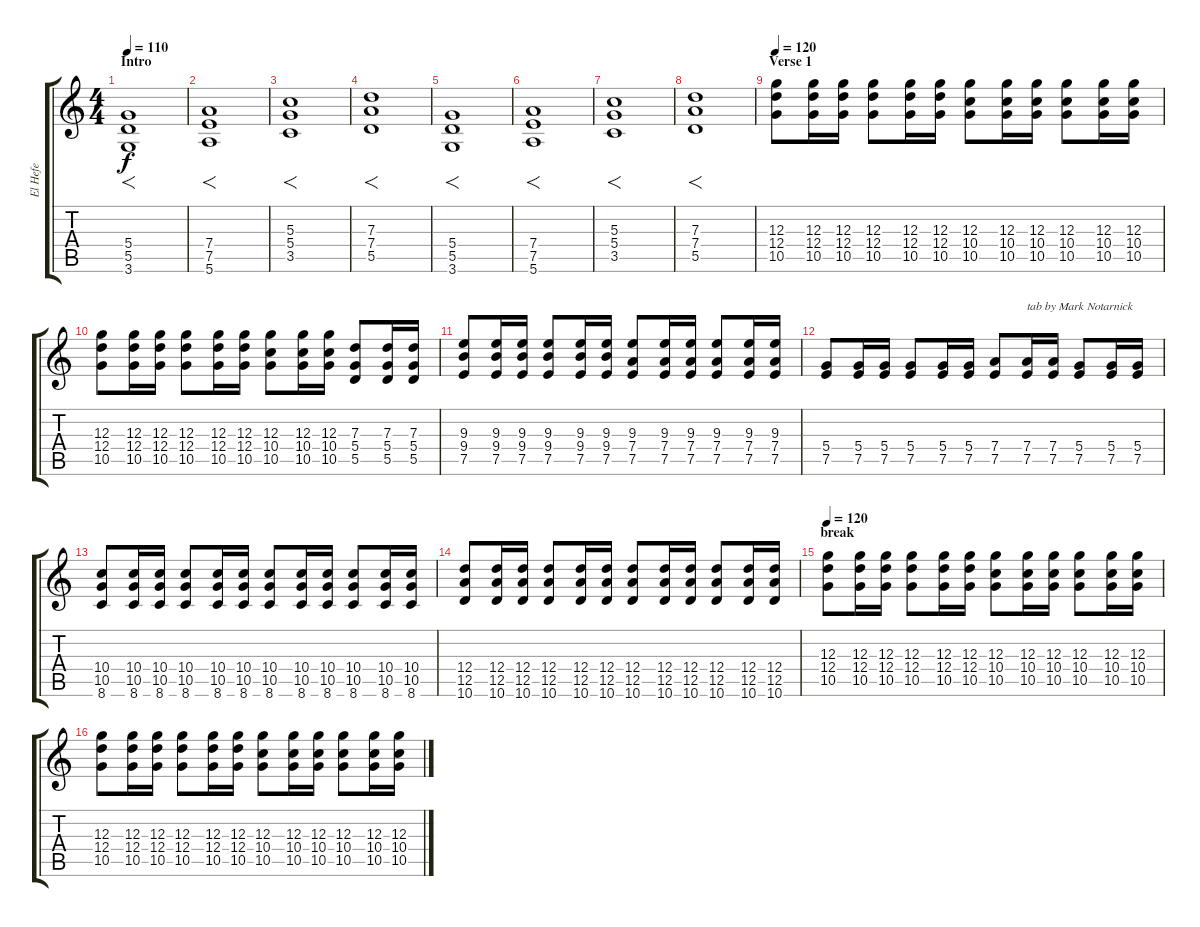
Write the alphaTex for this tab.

\track ("El Hefe" "El Hefe") {instrument overdrivenguitar}
\staff {score tabs}
\tuning (E4 B3 G3 D3 A2 E2) {hide}
\ts (4 4)
\section ("" "Intro")
\tempo 110
\tempo 90
\tempo 110
\clef g2
\ks c
(5.4 5.5 3.6).1{f dy f volume 12 instrument overdrivenguitar} |
(7.4 7.5 5.6).1{f} |
(5.3 5.4 3.5).1{f} |
(7.3 7.4 5.5).1{f} |
(5.4 5.5 3.6).1{f volume 12} |
(7.4 7.5 5.6).1{f} |
(5.3 5.4 3.5).1{f} |
(7.3 7.4 5.5).1{f} |
\section ("" "Verse 1")
\tempo 120
(12.3 12.4 10.5).8{volume 14} (12.3 12.4 10.5).16 (12.3 12.4 10.5).16 (12.3 12.4 10.5).8 (12.3 12.4 10.5).16 (12.3 12.4 10.5).16 (12.3 10.4 10.5).8 (12.3 10.4 10.5).16 (12.3 10.4 10.5).16 (12.3 10.4 10.5).8 (12.3 10.4 10.5).16 (12.3 10.4 10.5).16 |
(12.3 12.4 10.5).8 (12.3 12.4 10.5).16 (12.3 12.4 10.5).16 (12.3 12.4 10.5).8 (12.3 12.4 10.5).16 (12.3 12.4 10.5).16 (12.3 10.4 10.5).8 (12.3 10.4 10.5).16 (12.3 10.4 10.5).16 (7.3 5.4 5.5).8 (7.3 5.4 5.5).16 (7.3 5.4 5.5).16 |
(9.3 9.4 7.5).8 (9.3 9.4 7.5).16 (9.3 9.4 7.5).16 (9.3 9.4 7.5).8 (9.3 9.4 7.5).16 (9.3 9.4 7.5).16 (9.3 7.4 7.5).8 (9.3 7.4 7.5).16 (9.3 7.4 7.5).16 (9.3 7.4 7.5).8 (9.3 7.4 7.5).16 (9.3 7.4 7.5).16 |
(5.4 7.5).8 (5.4 7.5).16 (5.4 7.5).16 (5.4 7.5).8 (5.4 7.5).16 (5.4 7.5).16 (7.4 7.5).8 (7.4 7.5).16{txt "tab by Mark Notarnick"} (7.4 7.5).16 (5.4 7.5).8 (5.4 7.5).16 (5.4 7.5).16 |
(10.4 10.5 8.6).8 (10.4 10.5 8.6).16 (10.4 10.5 8.6).16 (10.4 10.5 8.6).8 (10.4 10.5 8.6).16 (10.4 10.5 8.6).16 (10.4 10.5 8.6).8 (10.4 10.5 8.6).16 (10.4 10.5 8.6).16 (10.4 10.5 8.6).8 (10.4 10.5 8.6).16 (10.4 10.5 8.6).16 |
(12.4 12.5 10.6).8 (12.4 12.5 10.6).16 (12.4 12.5 10.6).16 (12.4 12.5 10.6).8 (12.4 12.5 10.6).16 (12.4 12.5 10.6).16 (12.4 12.5 10.6).8 (12.4 12.5 10.6).16 (12.4 12.5 10.6).16 (12.4 12.5 10.6).8 (12.4 12.5 10.6).16 (12.4 12.5 10.6).16 |
\section ("" "break")
\tempo 120
(12.3 12.4 10.5).8 (12.3 12.4 10.5).16 (12.3 12.4 10.5).16 (12.3 12.4 10.5).8 (12.3 12.4 10.5).16 (12.3 12.4 10.5).16 (12.3 10.4 10.5).8 (12.3 10.4 10.5).16 (12.3 10.4 10.5).16 (12.3 10.4 10.5).8 (12.3 10.4 10.5).16 (12.3 10.4 10.5).16 |
(12.3 12.4 10.5).8 (12.3 12.4 10.5).16 (12.3 12.4 10.5).16 (12.3 12.4 10.5).8 (12.3 12.4 10.5).16 (12.3 12.4 10.5).16 (12.3 10.4 10.5).8 (12.3 10.4 10.5).16 (12.3 10.4 10.5).16 (12.3 10.4 10.5).8 (12.3 10.4 10.5).16 (12.3 10.4 10.5).16
